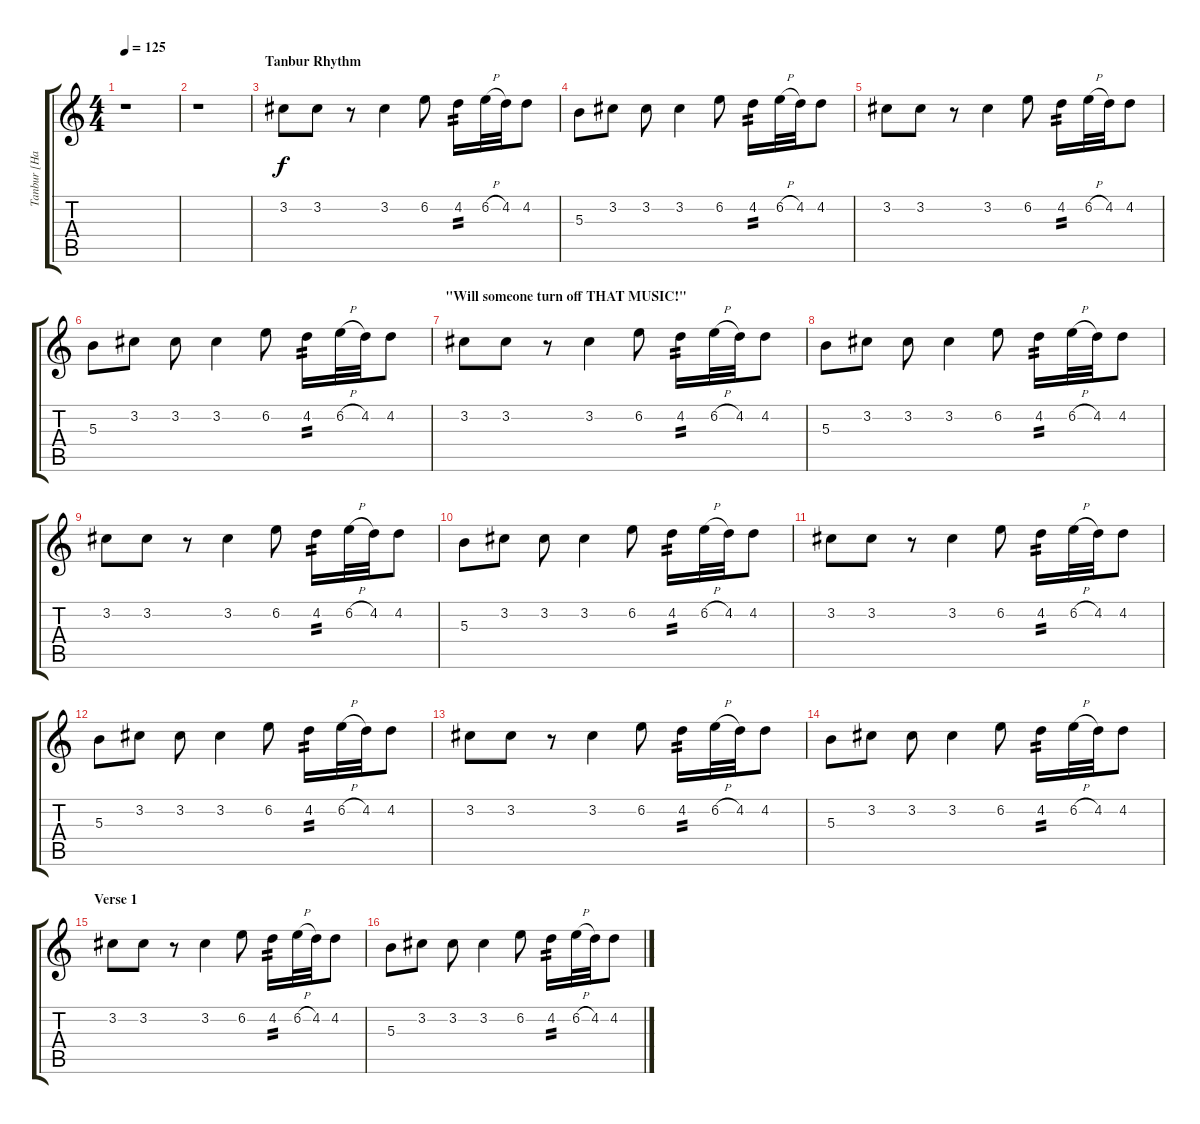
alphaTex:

\track ("Tanbur [Harmony 1]" "Tanbur [Ha") {instrument acousticguitarnylon}
\staff {score tabs}
\tuning (Eb4 Bb3 Gb3 Db3 Ab2 Db2) {hide}
\ts (4 4)
\tempo 125
\clef g2
\ks c
r.1{dy f instrument acousticguitarnylon} |
r.1 |
\section ("" "Tanbur Rhythm")
3.2.8 3.2.8 r.8 3.2.4 6.2.8 4.2.16{tp 2} 6.2{h}.32 4.2.32 4.2.8 |
5.3.8 3.2.8 3.2.8 3.2.4 6.2.8 4.2.16{tp 2} 6.2{h}.32 4.2.32 4.2.8 |
3.2.8 3.2.8 r.8 3.2.4 6.2.8 4.2.16{tp 2} 6.2{h}.32 4.2.32 4.2.8 |
5.3.8 3.2.8 3.2.8 3.2.4 6.2.8 4.2.16{tp 2} 6.2{h}.32 4.2.32 4.2.8 |
\section ("" "\"Will someone turn off THAT MUSIC!\"")
3.2.8 3.2.8 r.8 3.2.4 6.2.8 4.2.16{tp 2} 6.2{h}.32 4.2.32 4.2.8 |
5.3.8 3.2.8 3.2.8 3.2.4 6.2.8 4.2.16{tp 2} 6.2{h}.32 4.2.32 4.2.8 |
3.2.8 3.2.8 r.8 3.2.4 6.2.8 4.2.16{tp 2} 6.2{h}.32 4.2.32 4.2.8 |
5.3.8 3.2.8 3.2.8 3.2.4 6.2.8 4.2.16{tp 2} 6.2{h}.32 4.2.32 4.2.8 |
3.2.8 3.2.8 r.8 3.2.4 6.2.8 4.2.16{tp 2} 6.2{h}.32 4.2.32 4.2.8 |
5.3.8 3.2.8 3.2.8 3.2.4 6.2.8 4.2.16{tp 2} 6.2{h}.32 4.2.32 4.2.8 |
3.2.8 3.2.8 r.8 3.2.4 6.2.8 4.2.16{tp 2} 6.2{h}.32 4.2.32 4.2.8 |
5.3.8 3.2.8 3.2.8 3.2.4 6.2.8 4.2.16{tp 2} 6.2{h}.32 4.2.32 4.2.8 |
\section ("" "Verse 1")
3.2.8 3.2.8 r.8 3.2.4 6.2.8 4.2.16{tp 2} 6.2{h}.32 4.2.32 4.2.8 |
5.3.8 3.2.8 3.2.8 3.2.4 6.2.8 4.2.16{tp 2} 6.2{h}.32 4.2.32 4.2.8
